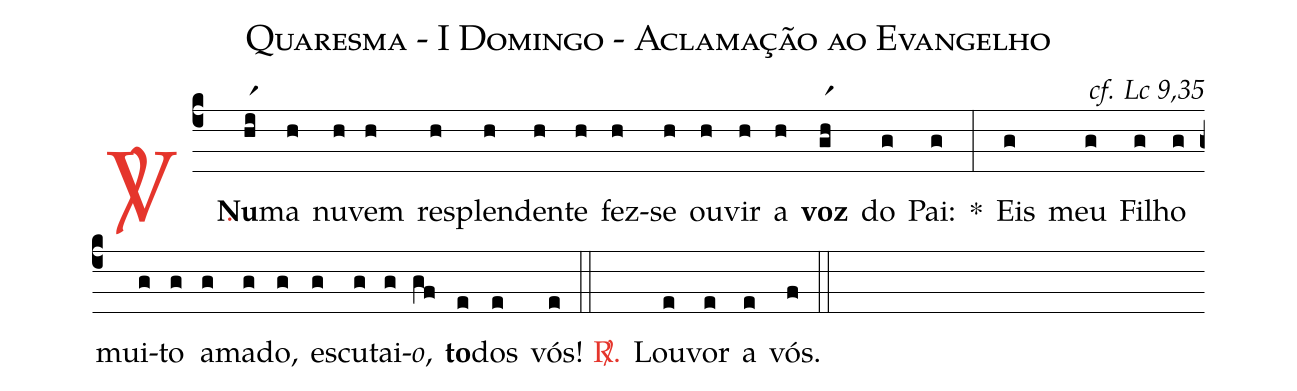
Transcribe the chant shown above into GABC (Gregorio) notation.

name: Quaresma - I Domingo - Aclamação ao Evangelho;
commentary: cf. Lc 9,35;
%%
(c4)

<c><sp>V/</sp>.</c>() <b>Nu</b>(hr1i)ma(h) nu(h)vem(h) res(h)plen(h)den(h)te(h) fez-(h)se(h) ou(h)vir(h) a(h) <b>voz</b>(gr1h) do(g) Pai:(g) *(:) Eis(g) meu(g) Fi(g)lho(g) mui(g)to(g) a(g)ma(g)do,(g) es(g)cu(g)tai-(g)<i>o</i>,(gf) <b>to</b>(e)dos(e) vós!(e)

(::)

<c><sp>R/</sp>.</c>() Lou(e)vor(e) a(e) vós.(f)

(::)
